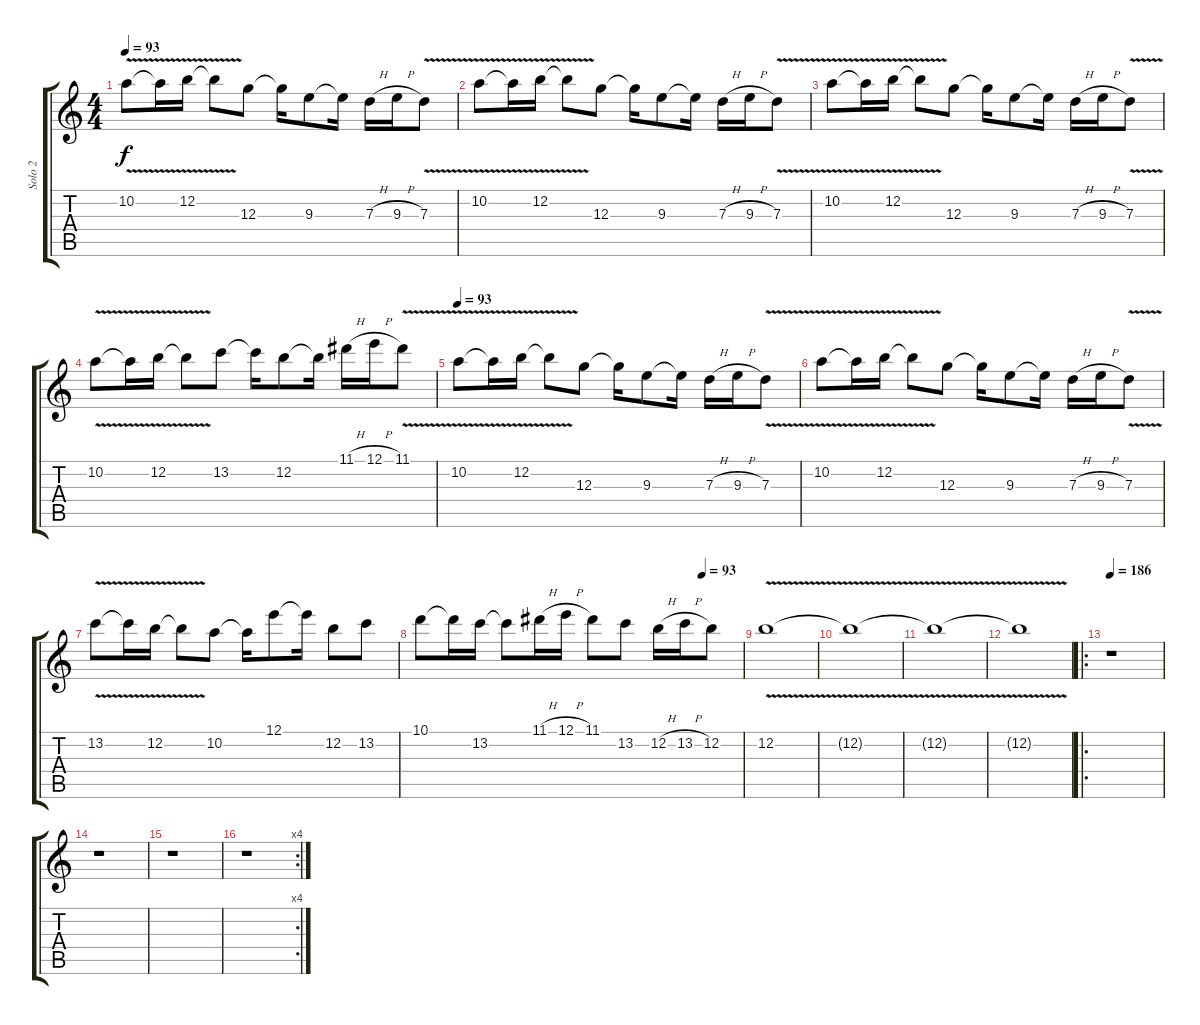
\track ("Solo 2" "Solo 2") {instrument distortionguitar}
\staff {score tabs}
\tuning (E4 B3 G3 D3 A2 E2) {hide}
\ts (4 4)
\tempo 93
\clef g2
\ks c
10.2{v}.8{dy f} 10.2{t}.16 12.2{v}.16 12.2{t}.8 12.3.8 12.3{t}.16 9.3.8 9.3{t}.16 7.3{h}.16 9.3{h}.16 7.3{v}.8 |
10.2{v}.8 10.2{t}.16 12.2{v}.16 12.2{t}.8 12.3.8 12.3{t}.16 9.3.8 9.3{t}.16 7.3{h}.16 9.3{h}.16 7.3{v}.8 |
10.2{v}.8 10.2{t}.16 12.2{v}.16 12.2{t}.8 12.3.8 12.3{t}.16 9.3.8 9.3{t}.16 7.3{h}.16 9.3{h}.16 7.3{v}.8 |
10.2{v}.8 10.2{t}.16 12.2{v}.16 12.2{t}.8 13.2.8 13.2{t}.16 12.2.8 12.2{t}.16 11.1{h}.16 12.1{h}.16 11.1{v}.8 |
\tempo 93
10.2{v}.8 10.2{t}.16 12.2{v}.16 12.2{t}.8 12.3.8 12.3{t}.16 9.3.8 9.3{t}.16 7.3{h}.16 9.3{h}.16 7.3{v}.8 |
10.2{v}.8 10.2{t}.16 12.2{v}.16 12.2{t}.8 12.3.8 12.3{t}.16 9.3.8 9.3{t}.16 7.3{h}.16 9.3{h}.16 7.3{v}.8 |
13.2{v}.8 13.2{t}.16 12.2{v}.16 12.2{t}.8 10.2.8 10.2{t}.16 12.1.8 12.1{t}.16 12.2.8 13.2.8 |
\tempo (93 0.875)
10.1.8 10.1{t}.16 13.2.16 13.2{t}.8 11.1{h}.16 12.1{h}.16 11.1.8 13.2.8 12.2{h}.16 13.2{h}.16 12.2.8 |
12.2{v}.1 |
12.2{v t}.1 |
12.2{v t}.1 |
12.2{v t}.1 |
\ro
\tempo 186
r.1 |
r.1 |
r.1 |
\rc 4
r.1
